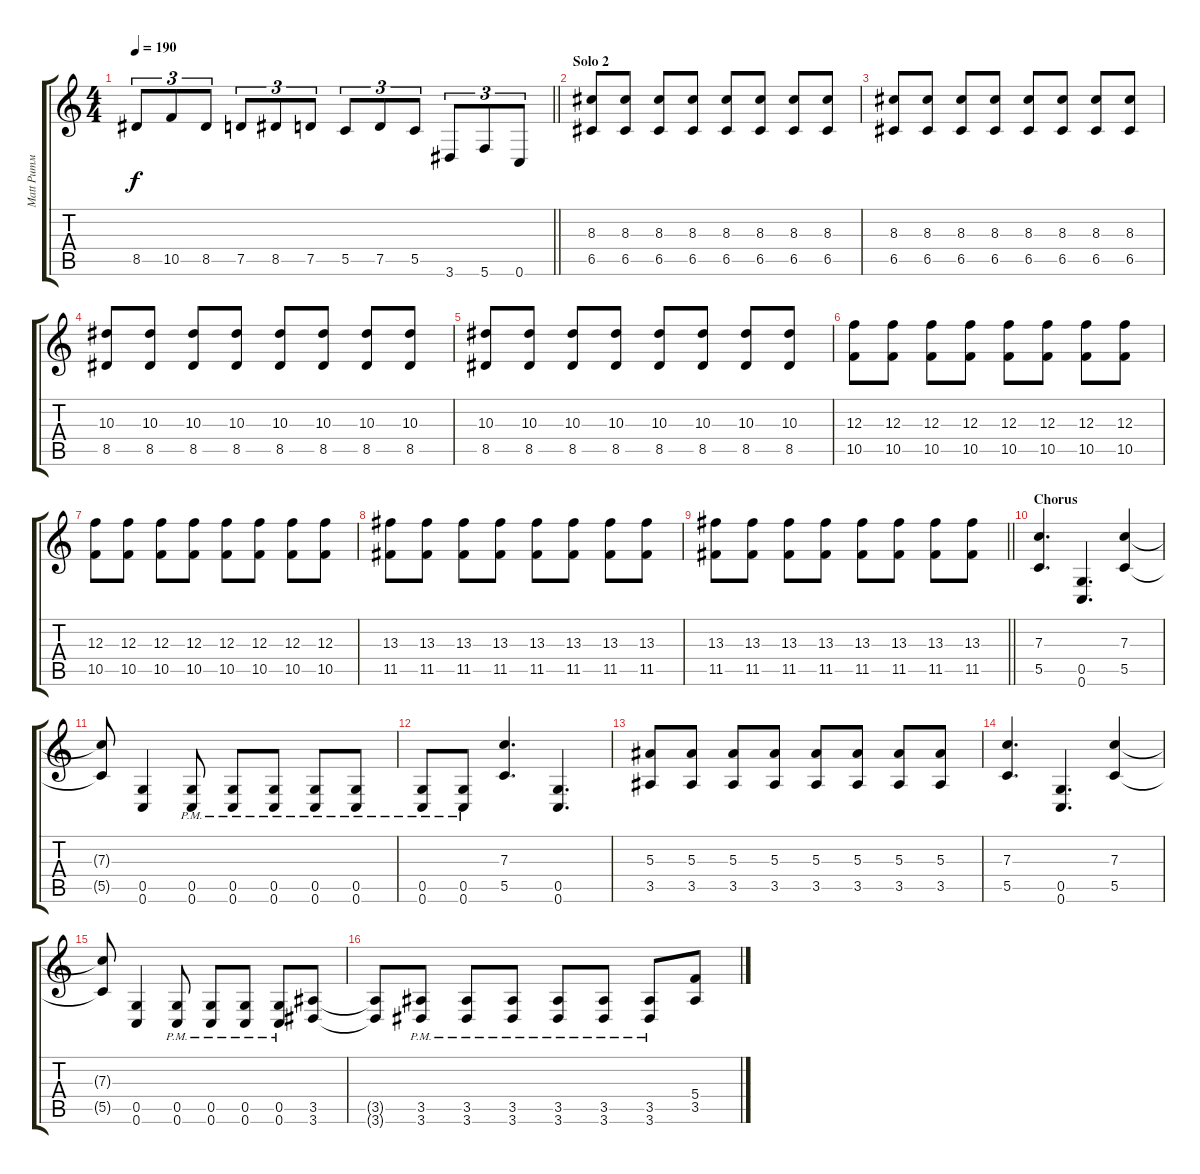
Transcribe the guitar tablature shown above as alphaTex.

\track ("Matt Ритм" "Matt Ритм") {instrument distortionguitar}
\staff {score tabs}
\tuning (D4 A3 F3 C3 G2 C2) {hide}
\ts (4 4)
\tempo 190
\clef g2
\barLineRight lightlight
\ks c
8.5.8{tu (3 2) dy f} 10.5.8{tu (3 2)} 8.5.8{tu (3 2)} 7.5.8{tu (3 2)} 8.5.8{tu (3 2)} 7.5.8{tu (3 2)} 5.5.8{tu (3 2)} 7.5.8{tu (3 2)} 5.5.8{tu (3 2)} 3.6.8{tu (3 2)} 5.6.8{tu (3 2)} 0.6.8{tu (3 2)} |
\section ("" "Solo 2")
(8.3 6.5).8 (8.3 6.5).8 (8.3 6.5).8 (8.3 6.5).8 (8.3 6.5).8 (8.3 6.5).8 (8.3 6.5).8 (8.3 6.5).8 |
(8.3 6.5).8 (8.3 6.5).8 (8.3 6.5).8 (8.3 6.5).8 (8.3 6.5).8 (8.3 6.5).8 (8.3 6.5).8 (8.3 6.5).8 |
(10.3 8.5).8 (10.3 8.5).8 (10.3 8.5).8 (10.3 8.5).8 (10.3 8.5).8 (10.3 8.5).8 (10.3 8.5).8 (10.3 8.5).8 |
(10.3 8.5).8 (10.3 8.5).8 (10.3 8.5).8 (10.3 8.5).8 (10.3 8.5).8 (10.3 8.5).8 (10.3 8.5).8 (10.3 8.5).8 |
(12.3 10.5).8 (12.3 10.5).8 (12.3 10.5).8 (12.3 10.5).8 (12.3 10.5).8 (12.3 10.5).8 (12.3 10.5).8 (12.3 10.5).8 |
(12.3 10.5).8 (12.3 10.5).8 (12.3 10.5).8 (12.3 10.5).8 (12.3 10.5).8 (12.3 10.5).8 (12.3 10.5).8 (12.3 10.5).8 |
(13.3 11.5).8 (13.3 11.5).8 (13.3 11.5).8 (13.3 11.5).8 (13.3 11.5).8 (13.3 11.5).8 (13.3 11.5).8 (13.3 11.5).8 |
\barLineRight lightlight
(13.3 11.5).8 (13.3 11.5).8 (13.3 11.5).8 (13.3 11.5).8 (13.3 11.5).8 (13.3 11.5).8 (13.3 11.5).8 (13.3 11.5).8 |
\section ("" "Chorus")
(7.3 5.5).4{d} (0.5 0.6).4{d} (7.3 5.5).4 |
(7.3{t} 5.5{t}).8 (0.5 0.6).4 (0.5{pm} 0.6{pm}).8 (0.5{pm} 0.6{pm}).8 (0.5{pm} 0.6{pm}).8 (0.5{pm} 0.6{pm}).8 (0.5{pm} 0.6{pm}).8 |
(0.5{pm} 0.6{pm}).8 (0.5{pm} 0.6{pm}).8 (7.3 5.5).4{d} (0.5 0.6).4{d} |
(5.3 3.5).8 (5.3 3.5).8 (5.3 3.5).8 (5.3 3.5).8 (5.3 3.5).8 (5.3 3.5).8 (5.3 3.5).8 (5.3 3.5).8 |
(7.3 5.5).4{d} (0.5 0.6).4{d} (7.3 5.5).4 |
(7.3{t} 5.5{t}).8 (0.5 0.6).4 (0.5{pm} 0.6{pm}).8 (0.5{pm} 0.6{pm}).8 (0.5{pm} 0.6{pm}).8 (0.5{pm} 0.6{pm}).8 (3.5 3.6).8 |
(3.5{t} 3.6{t}).8 (3.5{pm} 3.6{pm}).8 (3.5{pm} 3.6{pm}).8 (3.5{pm} 3.6{pm}).8 (3.5{pm} 3.6{pm}).8 (3.5{pm} 3.6{pm}).8 (3.5{pm} 3.6{pm}).8 (5.4 3.5).8
